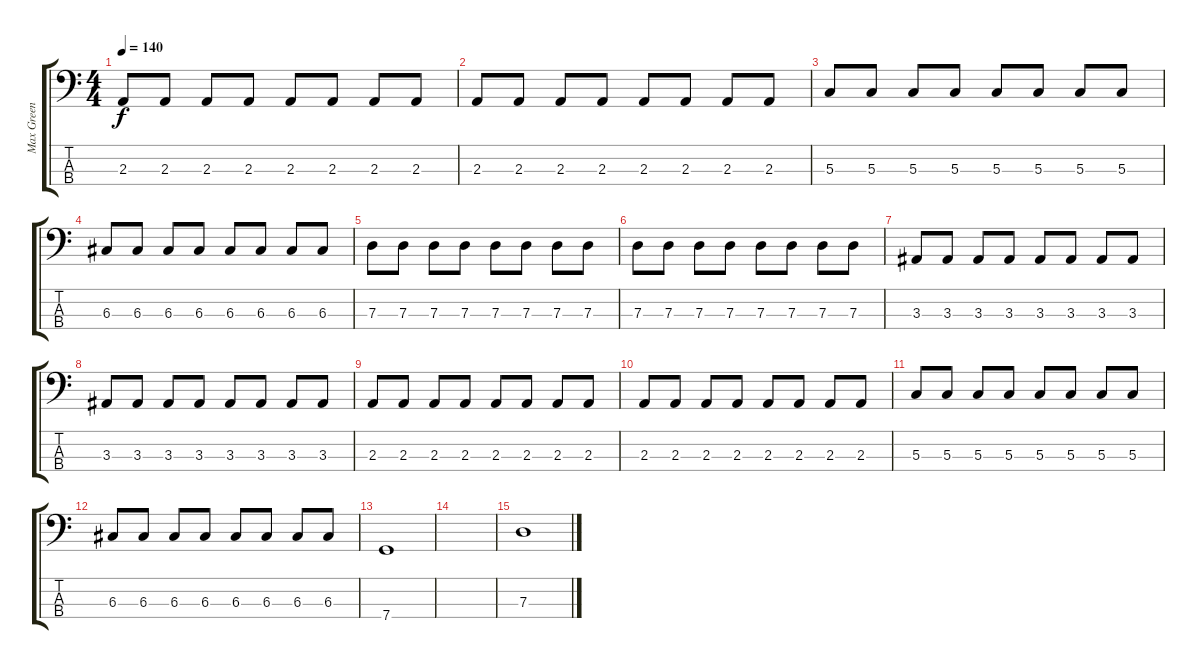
\track ("Max Green" "Max Green") {instrument electricbasspick}
\staff {score tabs}
\tuning (F2 C2 G1 C1) {hide}
\ts (4 4)
\tempo 140
\clef f4
\ks c
2.3.8{dy f} 2.3.8 2.3.8 2.3.8 2.3.8 2.3.8 2.3.8 2.3.8 |
2.3.8 2.3.8 2.3.8 2.3.8 2.3.8 2.3.8 2.3.8 2.3.8 |
5.3.8 5.3.8 5.3.8 5.3.8 5.3.8 5.3.8 5.3.8 5.3.8 |
6.3.8 6.3.8 6.3.8 6.3.8 6.3.8 6.3.8 6.3.8 6.3.8 |
7.3.8 7.3.8 7.3.8 7.3.8 7.3.8 7.3.8 7.3.8 7.3.8 |
7.3.8 7.3.8 7.3.8 7.3.8 7.3.8 7.3.8 7.3.8 7.3.8 |
3.3.8 3.3.8 3.3.8 3.3.8 3.3.8 3.3.8 3.3.8 3.3.8 |
3.3.8 3.3.8 3.3.8 3.3.8 3.3.8 3.3.8 3.3.8 3.3.8 |
2.3.8 2.3.8 2.3.8 2.3.8 2.3.8 2.3.8 2.3.8 2.3.8 |
2.3.8 2.3.8 2.3.8 2.3.8 2.3.8 2.3.8 2.3.8 2.3.8 |
5.3.8 5.3.8 5.3.8 5.3.8 5.3.8 5.3.8 5.3.8 5.3.8 |
6.3.8 6.3.8 6.3.8 6.3.8 6.3.8 6.3.8 6.3.8 6.3.8 |
7.4.1 |
|
7.3.1
